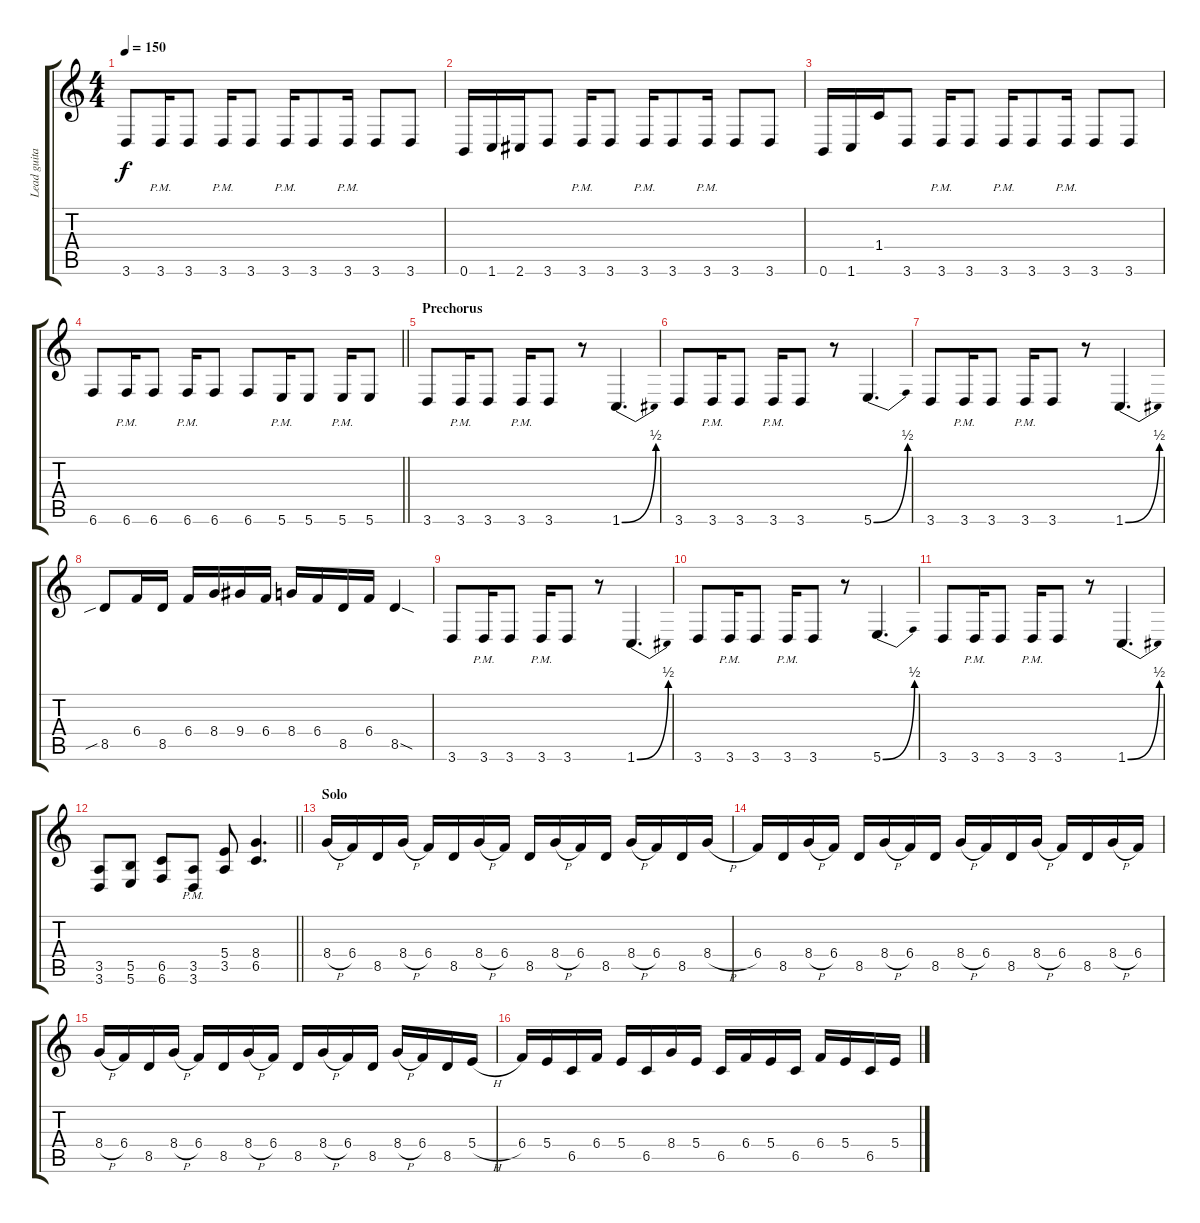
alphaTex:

\track ("Lead guitar" "Lead guita") {instrument distortionguitar}
\staff {score tabs}
\tuning (Db4 Ab3 E3 B2 Gb2 B1) {hide}
\ts (4 4)
\tempo 150
\clef g2
\ks c
3.6.8{dy f} 3.6{pm}.16 3.6.8 3.6{pm}.16 3.6.8 3.6{pm}.16 3.6.8 3.6{pm}.16 3.6.8 3.6.8 |
0.6.16 1.6.16 2.6.16 3.6.8 3.6{pm}.16 3.6.8 3.6{pm}.16 3.6.8 3.6{pm}.16 3.6.8 3.6.8 |
0.6.16 1.6.16 1.4.16 3.6.8 3.6{pm}.16 3.6.8 3.6{pm}.16 3.6.8 3.6{pm}.16 3.6.8 3.6.8 |
\barLineRight lightlight
6.6.8 6.6{pm}.16 6.6.8 6.6{pm}.16 6.6.8 6.6.8 5.6{pm}.16 5.6.8 5.6{pm}.16 5.6.8 |
\section ("" "Prechorus")
3.6.8 3.6{pm}.16 3.6.8 3.6{pm}.16 3.6.8 r.8 1.6{be (bend 0 0 60 2)}.4{d} |
3.6.8 3.6{pm}.16 3.6.8 3.6{pm}.16 3.6.8 r.8 5.6{be (bend 0 0 60 2)}.4{d} |
3.6.8 3.6{pm}.16 3.6.8 3.6{pm}.16 3.6.8 r.8 1.6{be (bend 0 0 60 2)}.4{d} |
8.5{sib}.8 6.4.16 8.5.16 6.4.16 8.4.16 9.4.16 6.4.16 8.4.16 6.4.16 8.5.16 6.4.16 8.5{sod}.4 |
3.6.8 3.6{pm}.16 3.6.8 3.6{pm}.16 3.6.8 r.8 1.6{be (bend 0 0 60 2)}.4{d} |
3.6.8 3.6{pm}.16 3.6.8 3.6{pm}.16 3.6.8 r.8 5.6{be (bend 0 0 60 2)}.4{d} |
3.6.8 3.6{pm}.16 3.6.8 3.6{pm}.16 3.6.8 r.8 1.6{be (bend 0 0 60 2)}.4{d} |
\barLineRight lightlight
(3.5 3.6).8 (5.5 5.6).8 (6.5 6.6).8 (3.5{pm} 3.6{pm}).8 (5.4 3.5).8 (8.4 6.5).4{d} |
\section ("" "Solo")
8.4{h}.16 6.4.16 8.5.16 8.4{h}.16 6.4.16 8.5.16 8.4{h}.16 6.4.16 8.5.16 8.4{h}.16 6.4.16 8.5.16 8.4{h}.16 6.4.16 8.5.16 8.4{h}.16 |
6.4.16 8.5.16 8.4{h}.16 6.4.16 8.5.16 8.4{h}.16 6.4.16 8.5.16 8.4{h}.16 6.4.16 8.5.16 8.4{h}.16 6.4.16 8.5.16 8.4{h}.16 6.4.16 |
8.4{h}.16 6.4.16 8.5.16 8.4{h}.16 6.4.16 8.5.16 8.4{h}.16 6.4.16 8.5.16 8.4{h}.16 6.4.16 8.5.16 8.4{h}.16 6.4.16 8.5.16 5.4{h}.16 |
6.4.16 5.4.16 6.5.16 6.4.16 5.4.16 6.5.16 8.4.16 5.4.16 6.5.16 6.4.16 5.4.16 6.5.16 6.4.16 5.4.16 6.5.16 5.4.16
